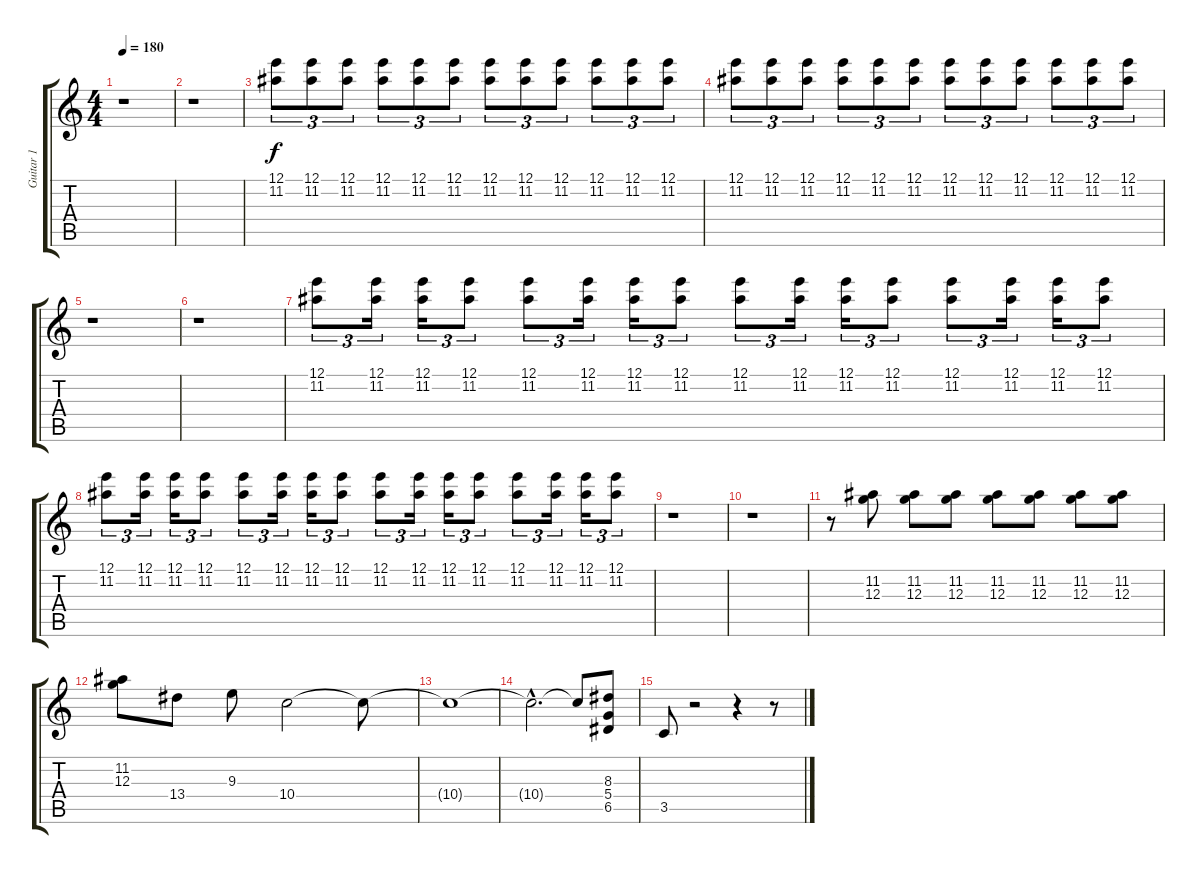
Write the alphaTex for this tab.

\track ("Guitar 1" "Guitar 1") {instrument distortionguitar}
\staff {score tabs}
\tuning (E4 B3 G3 D3 A2 E2) {hide}
\ts (4 4)
\tempo 180
\clef g2
\ks c
r.1{dy f} |
r.1 |
(12.1 11.2).8{tu (3 2)} (12.1 11.2).8{tu (3 2)} (12.1 11.2).8{tu (3 2)} (12.1 11.2).8{tu (3 2)} (12.1 11.2).8{tu (3 2)} (12.1 11.2).8{tu (3 2)} (12.1 11.2).8{tu (3 2)} (12.1 11.2).8{tu (3 2)} (12.1 11.2).8{tu (3 2)} (12.1 11.2).8{tu (3 2)} (12.1 11.2).8{tu (3 2)} (12.1 11.2).8{tu (3 2)} |
(12.1 11.2).8{tu (3 2)} (12.1 11.2).8{tu (3 2)} (12.1 11.2).8{tu (3 2)} (12.1 11.2).8{tu (3 2)} (12.1 11.2).8{tu (3 2)} (12.1 11.2).8{tu (3 2)} (12.1 11.2).8{tu (3 2)} (12.1 11.2).8{tu (3 2)} (12.1 11.2).8{tu (3 2)} (12.1 11.2).8{tu (3 2)} (12.1 11.2).8{tu (3 2)} (12.1 11.2).8{tu (3 2)} |
r.1 |
r.1 |
(12.1 11.2).8{tu (3 2)} (12.1 11.2).16{tu (3 2)} (12.1 11.2).16{tu (3 2)} (12.1 11.2).8{tu (3 2)} (12.1 11.2).8{tu (3 2)} (12.1 11.2).16{tu (3 2)} (12.1 11.2).16{tu (3 2)} (12.1 11.2).8{tu (3 2)} (12.1 11.2).8{tu (3 2)} (12.1 11.2).16{tu (3 2)} (12.1 11.2).16{tu (3 2)} (12.1 11.2).8{tu (3 2)} (12.1 11.2).8{tu (3 2)} (12.1 11.2).16{tu (3 2)} (12.1 11.2).16{tu (3 2)} (12.1 11.2).8{tu (3 2)} |
(12.1 11.2).8{tu (3 2)} (12.1 11.2).16{tu (3 2)} (12.1 11.2).16{tu (3 2)} (12.1 11.2).8{tu (3 2)} (12.1 11.2).8{tu (3 2)} (12.1 11.2).16{tu (3 2)} (12.1 11.2).16{tu (3 2)} (12.1 11.2).8{tu (3 2)} (12.1 11.2).8{tu (3 2)} (12.1 11.2).16{tu (3 2)} (12.1 11.2).16{tu (3 2)} (12.1 11.2).8{tu (3 2)} (12.1 11.2).8{tu (3 2)} (12.1 11.2).16{tu (3 2)} (12.1 11.2).16{tu (3 2)} (12.1 11.2).8{tu (3 2)} |
r.1 |
r.1 |
r.8 (11.2 12.3).8 (11.2 12.3).8 (11.2 12.3).8 (11.2 12.3).8 (11.2 12.3).8 (11.2 12.3).8 (11.2 12.3).8 |
(11.2 12.3).8 13.4.8 9.3.8 10.4.2 10.4{t}.8 |
10.4{t}.1 |
10.4{hac t}.2{d} 10.4{t}.8 (8.3 5.4 6.5).8 |
3.5.8 r.2 r.4 r.8
